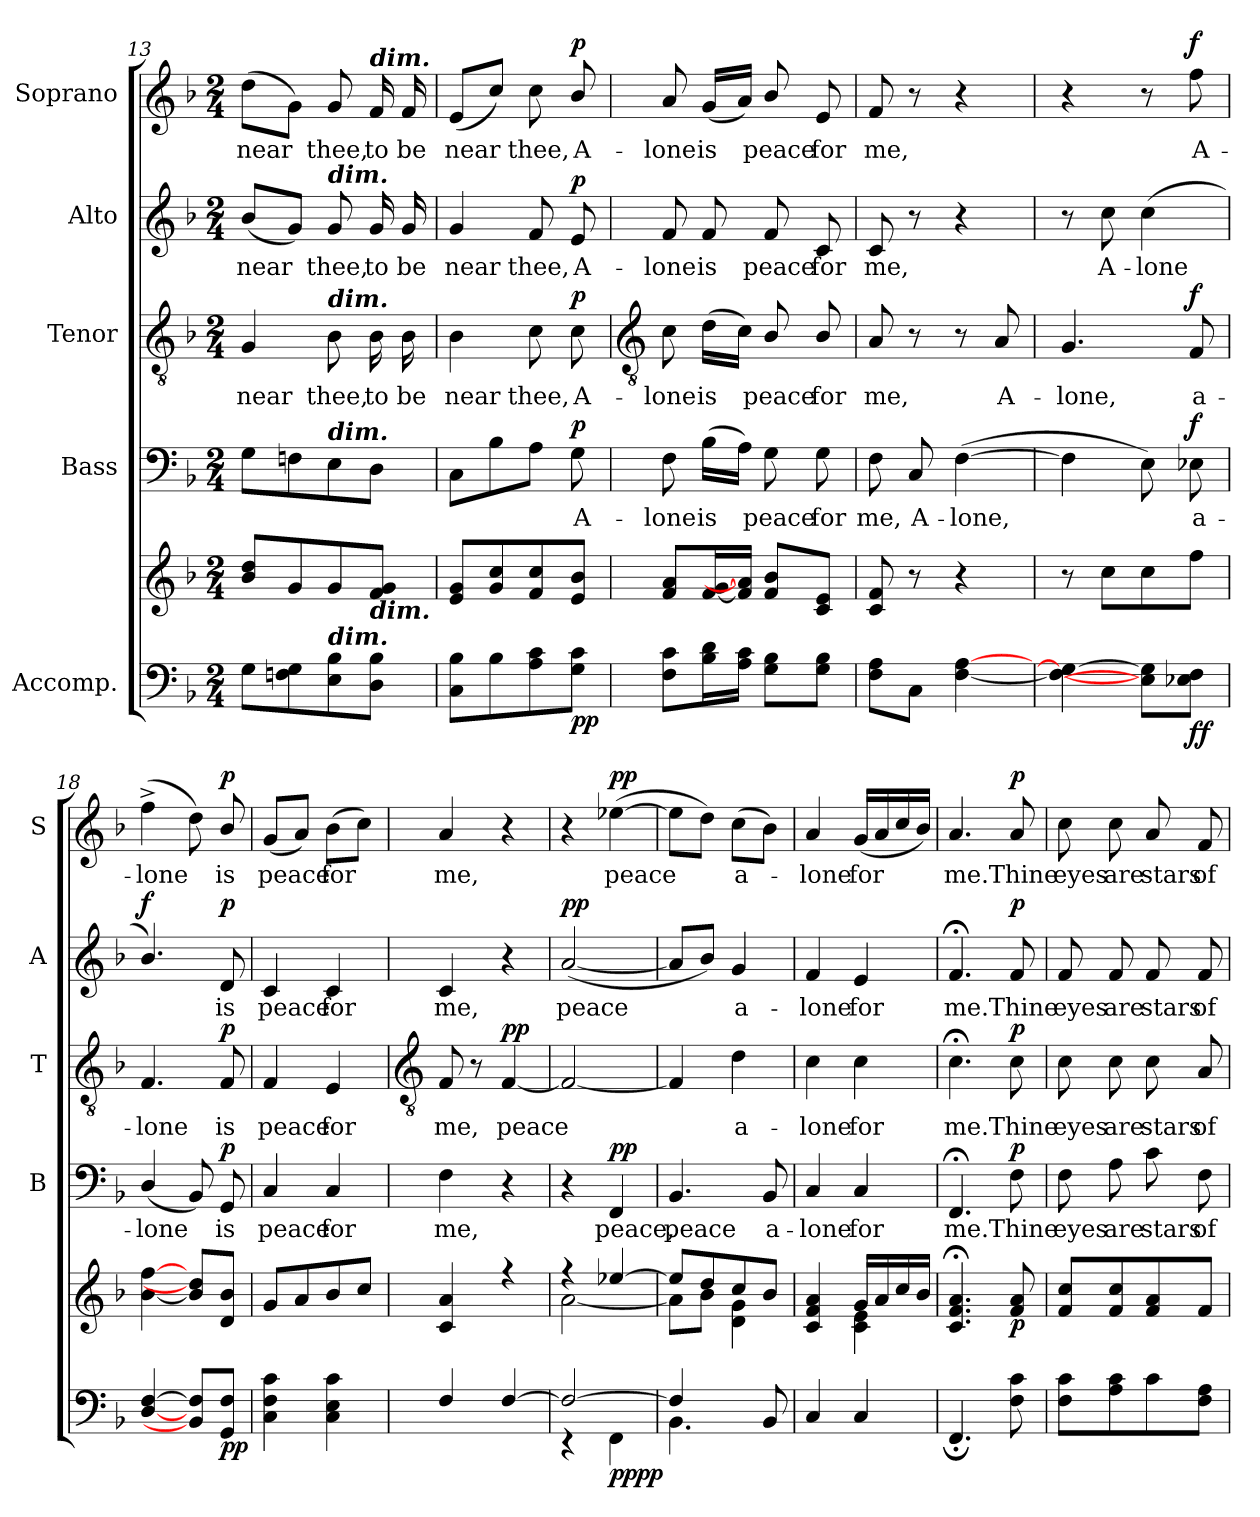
**kern	**kern	**dynam	**kern	**text	**dynam	**kern	**text	**dynam	**kern	**text	**dynam	**kern	**text	**dynam
*part5	*part5	*part5	*part4	*part4	*part4	*part3	*part3	*part3	*part2	*part2	*part2	*part1	*part1	*part1
*staff6	*staff5	*staff5/6	*staff4	*staff4	*staff4	*staff3	*staff3	*staff3	*staff2	*staff2	*staff2	*staff1	*staff1	*staff1
*I"Accomp.	*	*	*I"Bass	*	*	*I"Tenor	*	*	*I"Alto	*	*	*I"Soprano	*	*
*	*	*	*I'B	*	*	*I'T	*	*	*I'A	*	*	*I'S	*	*
*clefF4	*clefG2	*	*clefF4	*	*	*clefGv2	*	*	*clefG2	*	*	*clefG2	*	*
*k[b-]	*k[b-]	*	*k[b-]	*	*	*k[b-]	*	*	*k[b-]	*	*	*k[b-]	*	*
*F:	*F:	*	*F:	*	*	*F:	*	*	*F:	*	*	*F:	*	*
*M2/4	*M2/4	*	*M2/4	*	*	*M2/4	*	*	*M2/4	*	*	*M2/4	*	*
=13	=13	=13	=13	=13	=13	=13	=13	=13	=13	=13	=13	=13	=13	=13
!	!	!	!	!	!	!	!LO:LY:b	!	!	!LO:LY:b	!	!	!LO:LY:b	!
8GL	8b- 8ddL	.	8GL	.	.	4G	near	.	(<8b-L	near	.	(>8ddL	near	.
8Fn 8G	8g	.	8Fn	.	.	.	.	.	8gJ)	.	.	8gJ)	.	.
!	!	!	!	!	!	!	!	!	!LO:TX:a:Bi:t=dim.	!	!	!	!	!
!	!	!	!	!	!	!LO:TX:a:Bi:t=dim.	!	!	!	!	!	!	!	!
!	!	!	!LO:TX:a:Bi:t=dim.	!	!	!	!	!	!	!	!	!	!	!
!LO:TX:a:Bi:t=dim.	!	!	!	!	!	!	!	!	!	!	!	!	!	!
!	!	!	!	!	!	!	!LO:LY:b	!	!	!LO:LY:b	!	!	!LO:LY:b	!
8E 8B-	8g	.	8E	.	.	8B-	thee,	.	8g	thee,	.	8g	thee,	.
!	!	!	!	!	!	!	!	!	!	!	!	!LO:TX:a:Bi:t=dim.	!	!
!	!LO:TX:b:Bi:t=dim.	!	!	!	!	!	!	!	!	!	!	!	!	!
!	!	!	!	!	!	!	!LO:LY:b	!	!	!LO:LY:b	!	!	!LO:LY:b	!
8D 8B-J	8f 8gJ	.	8DJ	.	.	16B-	to	.	16g	to	.	16f	to	.
!	!	!	!	!	!	!	!LO:LY:b	!	!	!LO:LY:b	!	!	!LO:LY:b	!
.	.	.	.	.	.	16B-	be	.	16g	be	.	16f	be	.
=14	=14	=14	=14	=14	=14	=14	=14	=14	=14	=14	=14	=14	=14	=14
!	!	!	!	!	!	!	!LO:LY:b	!	!	!LO:LY:b	!	!	!LO:LY:b	!
8C 8B-L	8e 8gL	.	8CL	.	.	4B-	near	.	4g	near	.	(8eL	near	.
8B-	8g 8cc	.	8B-	.	.	.	.	.	.	.	.	8ccJ)	.	.
!	!	!	!	!	!	!	!LO:LY:b	!	!	!LO:LY:b	!	!	!LO:LY:b	!
8A 8c	8f 8cc	.	8AJ	.	.	8c	thee,	.	8f	thee,	.	8cc	thee,	.
!	!	!LO:DY:b=2	!	!LO:LY:b	!	!	!LO:LY:b	!	!	!LO:LY:b	!	!	!LO:LY:b	!
!	!	!LO:DY:n=1:b	!	!	!LO:DY:b	!	!	!LO:DY:b	!	!	!LO:DY:b	!	!	!LO:DY:b
8G 8cJ	8e/ 8b-/J	p p	8G	A-	p	8c	A-	p	8e	A-	p	8b-/	A-	p
!!LO:LB:g=z
=15	=15	=15	=15	=15	=15	=15	=15	=15	=15	=15	=15	=15	=15	=15
*	*	*	*	*	*	*clefGv2	*	*	*	*	*	*	*	*
!	!	!	!	!LO:LY:b	!	!	!LO:LY:b	!	!	!LO:LY:b	!	!	!LO:LY:b	!
8F 8cL	8f 8aL	.	8F	-lone	.	8c	-lone	.	8f	-lone	.	8a	-lone	.
!	!	!	!	!LO:LY:b	!	!	!LO:LY:b	!	!	!LO:LY:b	!	!	!LO:LY:b	!
16B- 16dL	[16f [16gL	.	(>16B-LL	is	.	(>16dLL	is	.	8f	is	.	(<16gLL	is	.
16A 16cJJ	16f] 16a]JJ	.	16AJJ)	.	.	16cJJ)	.	.	.	.	.	16aJJ)	.	.
!	!	!	!	!LO:LY:b	!	!	!LO:LY:b	!	!	!LO:LY:b	!	!	!LO:LY:b	!
8G 8B-L	8f 8b-L	.	8G	peace	.	8B-/	peace	.	8f	peace	.	8b-/	peace	.
!	!	!	!	!LO:LY:b	!	!	!LO:LY:b	!	!	!LO:LY:b	!	!	!LO:LY:b	!
8G 8B-J	8c/ 8e/J	.	8G	for	.	8B-/	for	.	8c	for	.	8e/	for	.
=16	=16	=16	=16	=16	=16	=16	=16	=16	=16	=16	=16	=16	=16	=16
!	!	!	!	!LO:LY:b	!	!	!LO:LY:b	!	!	!LO:LY:b	!	!	!LO:LY:b	!
8F 8AL	8c 8f	.	8F	me,	.	8A	me,	.	8c	me,	.	8f	me,	.
!	!	!	!	!LO:LY:b	!	!	!	!	!	!	!	!	!	!
8CJ	8r	.	8C	A-	.	8r	.	.	8r	.	.	8r	.	.
!	!	!	!	!LO:LY:b	!	!	!	!	!	!	!	!	!	!
[4F [4A	4r	.	(>[4F	-lone,	.	8r	.	.	4r	.	.	4r	.	.
!	!	!	!	!	!	!	!LO:LY:b	!	!	!	!	!	!	!
.	.	.	.	.	.	8A	A-	.	.	.	.	.	.	.
=17	=17	=17	=17	=17	=17	=17	=17	=17	=17	=17	=17	=17	=17	=17
!	!	!	!	!	!	!	!LO:LY:b	!	!	!	!	!	!	!
4F_ 4G_	8r	.	4F]	.	.	4.G	-lone,	.	8r	.	.	4r	.	.
!	!	!	!	!	!	!	!	!	!	!LO:LY:b	!	!	!	!
.	8ccL	.	.	.	.	.	.	.	8cc	A-	.	.	.	.
!	!	!	!	!	!	!	!	!	!	!LO:LY:b	!	!	!	!
8E] 8G]L	8cc	.	8E)	.	.	.	.	.	(<4cc	-lone	.	8r	.	.
!	!	!LO:DY:b=2	!	!LO:LY:b	!	!	!LO:LY:b	!	!	!	!	!	!LO:LY:b	!
!	!	!LO:DY:n=1:b	!	!	!LO:DY:b	!	!	!LO:DY:b	!	!	!	!	!	!LO:DY:b
8E-X 8FJ	8ffJ	f f	8E-X	a-	f	8F	a-	f	.	.	.	8ff	A-	f
=18	=18	=18	=18	=18	=18	=18	=18	=18	=18	=18	=18	=18	=18	=18
!	!	!	!	!LO:LY:b	!	!	!LO:LY:b	!	!	!	!LO:DY:b	!	!LO:LY:b	!
[4D/ [4F/	[4b- [4ff	.	(<4D/	-lone	.	4.F	-lone	.	4.b-/)	.	f	(>4ff^	-lone	.
8BB-] 8F]L	8b-] 8dd]L	.	8BB-)	.	.	.	.	.	.	.	.	8dd)	.	.
!	!	!LO:DY:b=2	!	!LO:LY:b	!	!	!LO:LY:b	!	!	!LO:LY:b	!	!	!LO:LY:b	!
!	!	!LO:DY:n=1:b	!	!	!LO:DY:b	!	!	!LO:DY:b	!	!	!LO:DY:b	!	!	!LO:DY:b
8GG 8FJ	8d/ 8b-/J	p p	8GG	is	p	8F	is	p	8d	is	p	8b-/	is	p
=19	=19	=19	=19	=19	=19	=19	=19	=19	=19	=19	=19	=19	=19	=19
!	!	!	!	!LO:LY:b	!	!	!LO:LY:b	!	!	!LO:LY:b	!	!	!LO:LY:b	!
4C 4F 4c	8gL	.	4C	peace	.	4F	peace	.	4c	peace	.	(<8gL	peace	.
.	8a	.	.	.	.	.	.	.	.	.	.	8aJ)	.	.
!	!	!	!	!LO:LY:b	!	!	!LO:LY:b	!	!	!LO:LY:b	!	!	!LO:LY:b	!
4C 4E 4c	8b-	.	4C	for	.	4E	for	.	4c	for	.	(>8b-L	for	.
.	8ccJ	.	.	.	.	.	.	.	.	.	.	8ccJ)	.	.
!!LO:LB:g=z
=20	=20	=20	=20	=20	=20	=20	=20	=20	=20	=20	=20	=20	=20	=20
*	*	*	*	*	*	*clefGv2	*	*	*	*	*	*	*	*
*^	*^	*	*	*	*	*	*	*	*	*	*	*	*	*
!	!LO:N:vis=1	!	!LO:N:vis=1	!	!	!LO:LY:b	!	!	!LO:LY:b	!	!	!LO:LY:b	!	!	!LO:LY:b	!
4F/	2ryy	4c/ 4a/	2ryy	.	4F	me,	.	8F	me,	.	4c	me,	.	4a	me,	.
.	.	.	.	.	.	.	.	8r	.	.	.	.	.	.	.	.
!	!	!	!	!	!	!	!	!	!LO:LY:b	!LO:DY:b	!	!	!	!	!	!
[4F/	.	4r	.	.	4r	.	.	[4F	peace	pp	4r	.	.	4r	.	.
=21	=21	=21	=21	=21	=21	=21	=21	=21	=21	=21	=21	=21	=21	=21	=21	=21
!	!	!	!	!	!	!	!	!	!	!	!	!LO:LY:b	!LO:DY:b	!	!	!
2F/_	4r	4r	[2a\	.	4r	.	.	2F_	.	.	(<[2a	peace	pp	4r	.	.
!	!	!	!	!LO:DY:b=2	!	!LO:LY:b	!	!	!	!	!	!	!	!	!LO:LY:b	!
!	!	!	!	!LO:DY:n=1:b	!	!	!LO:DY:b	!	!	!	!	!	!	!	!	!LO:DY:b
.	4FF\	[4ee-X/	.	pp pp	4FF	peace,	pp	.	.	.	.	.	.	(>[4ee-X	peace	pp
=22	=22	=22	=22	=22	=22	=22	=22	=22	=22	=22	=22	=22	=22	=22	=22	=22
!	!	!	!	!	!	!LO:LY:b	!	!	!	!	!	!	!	!	!	!
4F/]	4.BB-\	8ee-/L]	8a\L]	.	4.BB-	peace	.	4F]	.	.	8aL]	.	.	8ee-L]	.	.
.	.	8dd/	8b-\J	.	.	.	.	.	.	.	8b-J)	.	.	8ddJ)	.	.
!	!	!	!	!	!	!	!	!	!LO:LY:b	!	!	!LO:LY:b	!	!	!LO:LY:b	!
4ryy	.	8cc/	4d\ 4g\	.	.	.	.	4d	a-	.	4g	a-	.	(>8ccL	a-	.
!	!	!	!	!	!	!LO:LY:b	!	!	!	!	!	!	!	!	!	!
.	8BB-/	8b-/J	.	.	8BB-	a-	.	.	.	.	.	.	.	8b-J)	.	.
=23	=23	=23	=23	=23	=23	=23	=23	=23	=23	=23	=23	=23	=23	=23	=23	=23
!	!	!	!	!	!	!LO:LY:b	!	!	!LO:LY:b	!	!	!LO:LY:b	!	!	!LO:LY:b	!
2ryy	4C/	4c/ 4f/ 4a/	4ryy	.	4C	-lone	.	4c	-lone	.	4f	-lone	.	4a	lone	.
!	!	!	!	!	!	!LO:LY:b	!	!	!LO:LY:b	!	!	!LO:LY:b	!	!	!LO:LY:b	!
.	4C/	16g/LL	4c\ 4e\	.	4C	for	.	4c	for	.	4e	for	.	(<16gLL	for	.
.	.	16a/	.	.	.	.	.	.	.	.	.	.	.	16a	.	.
.	.	16cc/	.	.	.	.	.	.	.	.	.	.	.	16cc	.	.
.	.	16b-/JJ	.	.	.	.	.	.	.	.	.	.	.	16b-JJ)	.	.
=24	=24	=24	=24	=24	=24	=24	=24	=24	=24	=24	=24	=24	=24	=24	=24	=24
!	!	!	!	!	!	!LO:LY:b	!	!	!LO:LY:b	!	!	!LO:LY:b	!	!	!LO:LY:b	!
2ryy	4.FF;</	4.c/;< 4.f/;< 4.a/;<	2ryy	.	4.FF;<	me.	.	4.c;<	me.	.	4.f;<	me.	.	4.a	me.	.
!	!	!	!	!LO:DY:b	!	!LO:LY:b	!LO:DY:b	!	!LO:LY:b	!LO:DY:b	!	!LO:LY:b	!LO:DY:b	!	!LO:LY:b	!LO:DY:b
.	8F\ 8c\	8f/ 8a/	.	p	8F	Thine	p	8c	Thine	p	8f	Thine	p	8a	Thine	p
=25	=25	=25	=25	=25	=25	=25	=25	=25	=25	=25	=25	=25	=25	=25	=25	=25
!	!	!	!LO:N:vis=1	!	!	!LO:LY:b	!	!	!LO:LY:b	!	!	!LO:LY:b	!	!	!LO:LY:b	!
2ryy	8F\ 8c\L	8f/ 8cc/L	2ryy	.	8F	eyes	.	8c	eyes	.	8f	eyes	.	8cc	eyes	.
!	!	!	!	!	!	!LO:LY:b	!	!	!LO:LY:b	!	!	!LO:LY:b	!	!	!LO:LY:b	!
.	8A\ 8c\	8f/ 8cc/	.	.	8A	are	.	8c	are	.	8f	are	.	8cc	are	.
!	!	!	!	!	!	!LO:LY:b	!	!	!LO:LY:b	!	!	!LO:LY:b	!	!	!LO:LY:b	!
.	8c\	8f/ 8a/	.	.	8c	stars	.	8c	stars	.	8f	stars	.	8a	stars	.
!	!	!	!	!	!	!LO:LY:b	!	!	!LO:LY:b	!	!	!LO:LY:b	!	!	!LO:LY:b	!
.	8F\ 8A\J	8f/J	.	.	8F	of	.	8A	of	.	8f	of	.	8f	of	.
*v	*v	*	*	*	*	*	*	*	*	*	*	*	*	*	*	*
*	*v	*v	*	*	*	*	*	*	*	*	*	*	*	*	*
=	=	=	=	=	=	=	=	=	=	=	=	=	=	=
*-	*-	*-	*-	*-	*-	*-	*-	*-	*-	*-	*-	*-	*-	*-
